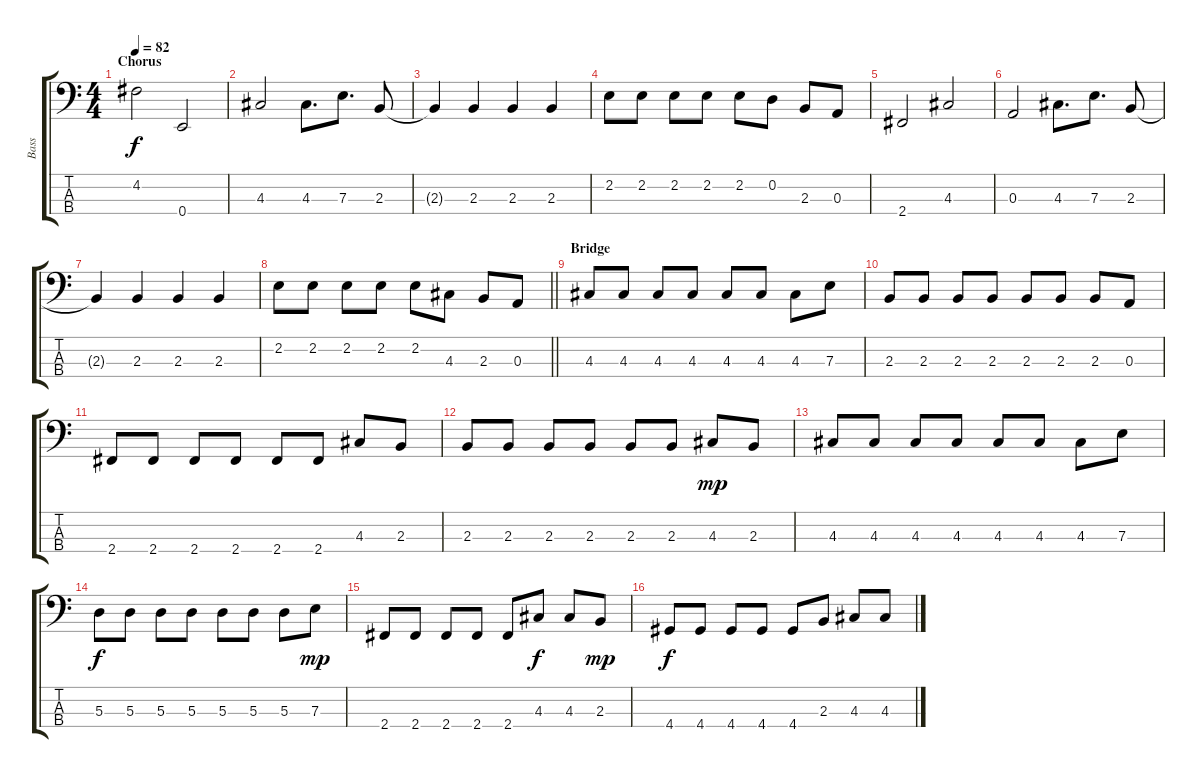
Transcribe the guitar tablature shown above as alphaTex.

\track ("Bass" "Bass") {instrument electricbassfinger}
\staff {score tabs}
\tuning (G2 D2 A1 E1) {hide}
\ts (4 4)
\section ("" "Chorus")
\tempo 82
\clef f4
\ks c
4.2.2{dy f} 0.4.2 |
4.3.2 4.3.8{d} 7.3.8{d} 2.3.8 |
2.3{t}.4 2.3.4 2.3.4 2.3.4 |
2.2.8 2.2.8 2.2.8 2.2.8 2.2.8 0.2.8 2.3.8 0.3.8 |
2.4.2 4.3.2 |
0.3.2 4.3.8{d} 7.3.8{d} 2.3.8 |
2.3{t}.4 2.3.4 2.3.4 2.3.4 |
\barLineRight lightlight
2.2.8 2.2.8 2.2.8 2.2.8 2.2.8 4.3.8 2.3.8 0.3.8 |
\section ("" "Bridge")
4.3.8 4.3.8 4.3.8 4.3.8 4.3.8 4.3.8 4.3.8 7.3.8 |
2.3.8 2.3.8 2.3.8 2.3.8 2.3.8 2.3.8 2.3.8 0.3.8 |
2.4.8 2.4.8 2.4.8 2.4.8 2.4.8 2.4.8 4.3.8 2.3.8 |
2.3.8 2.3.8 2.3.8 2.3.8 2.3.8 2.3.8 4.3.8{dy mp} 2.3.8 |
4.3.8 4.3.8 4.3.8 4.3.8 4.3.8 4.3.8 4.3.8 7.3.8 |
5.3.8{dy f} 5.3.8 5.3.8 5.3.8 5.3.8 5.3.8 5.3.8 7.3.8{dy mp} |
2.4.8 2.4.8 2.4.8 2.4.8 2.4.8 4.3.8{dy f} 4.3.8 2.3.8{dy mp} |
4.4.8{dy f} 4.4.8 4.4.8 4.4.8 4.4.8 2.3.8 4.3.8 4.3.8
